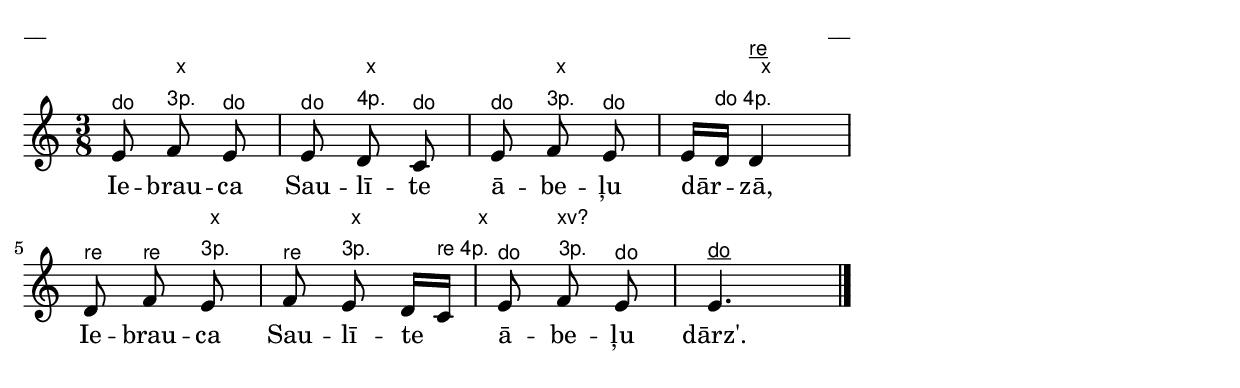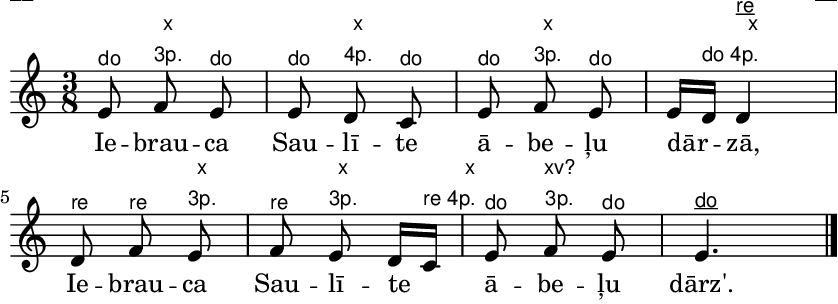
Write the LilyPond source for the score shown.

\version "2.13.18"
#(ly:set-option 'crop #t)

%\header {
%    title = "Iebrauca saulīte ābeļu dārzā"
%}
% F/g "Laiva", rokraksts - dzeltena_mape.pdf, p.22
\paper {
line-width = 14\cm
left-margin = 0.4\cm
between-system-padding = 0.1\cm
between-system-space = 0.1\cm
}
\layout {
indent = #0
ragged-last = ##f
}


voiceA = \relative c' {
\time 3/8
\clef "treble"
\key c \major
\override Voice.TextScript #'font-family = #'sans
\override Voice.TextScript #'font-size = #-1

e8^"do" f^\markup{\center-column{ x 3p. }} e^"do" | 
e8^"do" d^\markup{\center-column{x 4p.}} c^"do" | 
e8^"do" f^\markup{\center-column{x 3p.}} e^"do" | 
e16[ d]^\markup{\right-column{x "do 4p."}} d4^\markup{\underline "re"} \break

d8^"re" f^"re" e^\markup{\center-column{x 3p.}} | 
f8^"re" e^\markup{\center-column{x 3p.}} d16[ c]^\markup{\right-column{x "re 4p."}} | 
e8^"do" f^\markup{\center-column{xv? 3p.}} e^"do" | 
e4.^\markup{\underline "do"} 
\bar "|."
}



lyricA = \lyricmode {
Ie -- brau -- ca Sau -- lī -- te ā -- be -- ļu dār -- zā, 
Ie -- brau -- ca Sau -- lī -- te ā -- be -- ļu dārz'.
} 



fullScore = <<
\new Staff {
<<
\new Voice = "voiceA" { \oneVoice \autoBeamOff \voiceA }
\new Lyrics \lyricsto "voiceA" \lyricA
>>
}
>>

\score {
\fullScore
\header { piece = "__" opus = "__" }
}
\markup { \with-color #(x11-color 'white) \sans \smaller "__" }
\score {
\unfoldRepeats
\fullScore
\midi {
\context { \Staff \remove "Staff_performer" }
\context { \Voice \consists "Staff_performer" }
}
}


